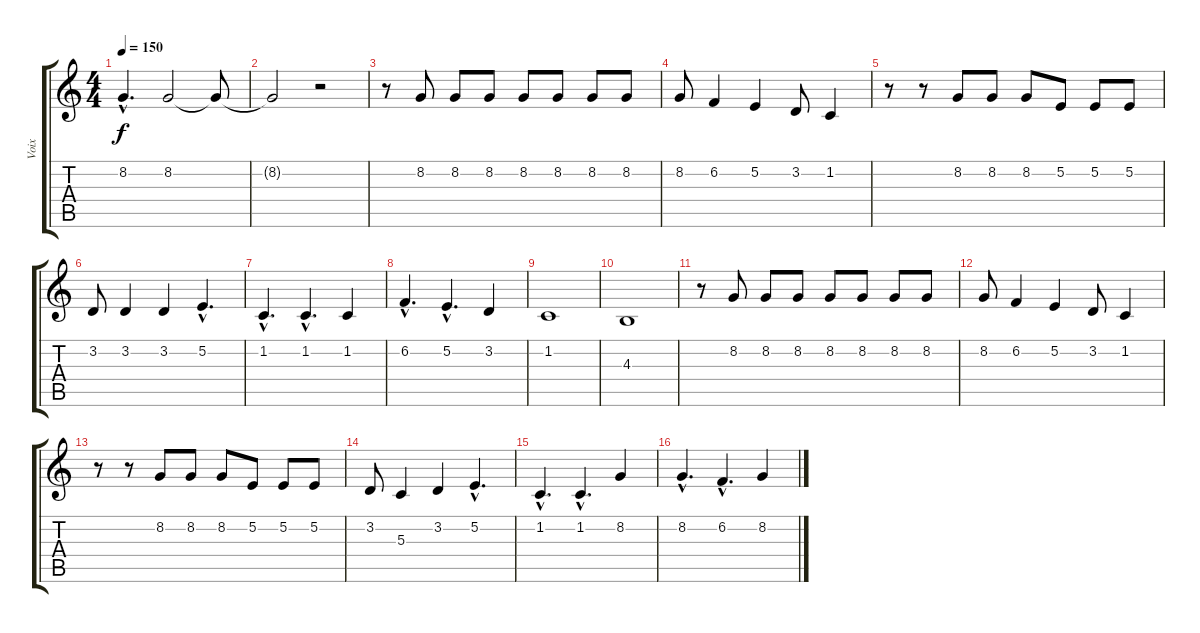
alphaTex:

\track ("Voix" "Voix") {instrument lead6voice}
\staff {score tabs}
\tuning (E4 B3 G3 D3 A2 E2) {hide}
\ts (4 4)
\tempo 150
\clef g2
\ks c
8.2{hac t}.4{d dy f} 8.2.2 8.2{t}.8 |
8.2{t}.2 r.2 |
r.8 8.2.8 8.2.8 8.2.8 8.2.8 8.2.8 8.2.8 8.2.8 |
8.2.8 6.2.4 5.2.4 3.2.8 1.2.4 |
r.8 r.8 8.2.8 8.2.8 8.2.8 5.2.8 5.2.8 5.2.8 |
3.2.8 3.2.4 3.2.4 5.2{hac}.4{d} |
1.2{hac}.4{d} 1.2{hac}.4{d} 1.2.4 |
6.2{hac}.4{d} 5.2{hac}.4{d} 3.2.4 |
1.2.1 |
4.3.1 |
r.8 8.2.8 8.2.8 8.2.8 8.2.8 8.2.8 8.2.8 8.2.8 |
8.2.8 6.2.4 5.2.4 3.2.8 1.2.4 |
r.8 r.8 8.2.8 8.2.8 8.2.8 5.2.8 5.2.8 5.2.8 |
3.2.8 5.3.4 3.2.4 5.2{hac}.4{d} |
1.2{hac}.4{d} 1.2{hac}.4{d} 8.2.4 |
8.2{hac}.4{d} 6.2{hac}.4{d} 8.2.4
